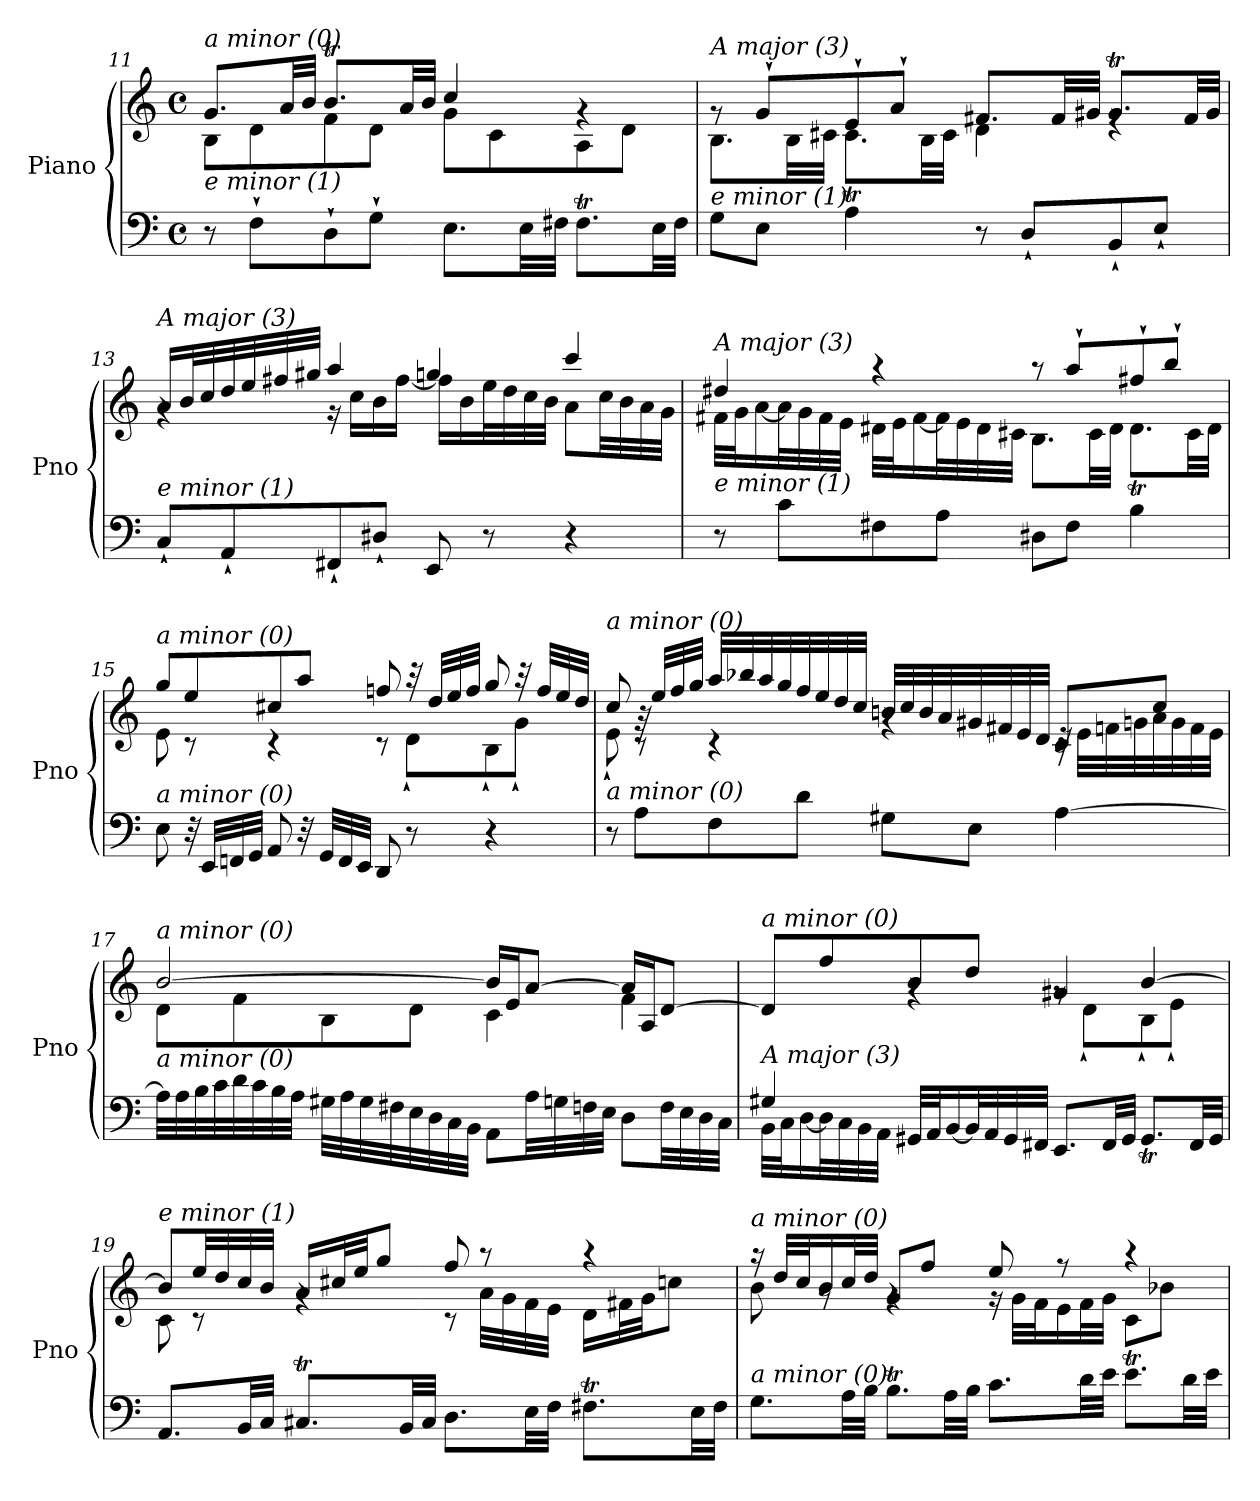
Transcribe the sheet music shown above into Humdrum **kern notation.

**kern	**kern
*part1	*part1
*staff2	*staff1
*I"Piano	*
*I'Pno	*
*clefF4	*clefG2
*k[]	*k[]
*M4/4	*M4/4
*met(c)	*met(c)
=11	=11
*	*^
!	!LO:TX:i:t=a minor (0)	!
!LO:TX:i:t=e minor (1)	!	!
8r	8.g/L	8B\L
8F`\L	.	8d\
.	32a/LL	.
.	32b/JJJ	.
8D`\	8.bt/L	8f\
8G`\J	.	8d\J
.	32a/LL	.
.	32b/JJJ	.
8.E\L	4cc/	8g\L
.	.	8c\
32E\LL	.	.
32F#X\JJJ	.	.
8.F#t\L	4rg	8A\
.	.	8d\J
32E\LL	.	.
32F#\JJJ	.	.
!!LO:PB:g=z	!!
=12	=12	=12
!	!LO:TX:i:t=A major (3)	!
!LO:TX:i:t=e minor (1)	!	!
8G\L	8rg	8.B\L
8E\J	8g`/L	.
.	.	32B\LL
.	.	32c#X\JJJ
4A\	8e`/	8.c#t\L
.	8a`/J	.
.	.	32B\LL
.	.	32c#\JJJ
8r	8.f#X/L	4d\
8D`/L	.	.
.	32f#/LL	.
.	32g#X/JJJ	.
8BB`/	8.g#t/L	4re
8E`/J	.	.
.	32f#/LL	.
.	32g#/JJJ	.
=13	=13	=13
!	!LO:TX:i:t=A major (3)	!
!LO:TX:i:t=e minor (1)	!	!
8C`/L	16a/LL	4rg
.	32b/L	.
.	32cc/	.
8AA`/	32dd/	.
.	32ee/	.
.	32ff#X/	.
.	32gg#X/JJJ	.
8FF#X`/	4aa/	16r
.	.	16cc\LL
8D#X`/J	.	16b\
.	.	[16ff#\JJ
8EE/	4ggn/	16ff#\LL]
.	.	16b\
8r	.	32ee\L
.	.	32dd\
.	.	32cc\
.	.	32b\JJJ
4r	4ccc/	8a\L
.	.	32cc\LL
.	.	32b\
.	.	32a\
.	.	32g\JJJ
!!LO:LB:g=z	!!
=14	=14	=14
!	!LO:TX:i:t=A major (3)	!
!LO:TX:i:t=e minor (1)	!	!
8r	4dd#X/	32f#X\LLL
.	.	32g\J
.	.	[16a\
8c\L	.	32a\L]
.	.	32g\
.	.	32f#\
.	.	32e\JJJ
8F#X\	4r	32d#X\LLL
.	.	32e\J
.	.	[16f#\
8A\J	.	32f#\L]
.	.	32e\
.	.	32d#\
.	.	32c#X\JJJ
8D#X\L	8r	8.B\L
8F#\J	8aa`/L	.
.	.	32c#\LL
.	.	32d#\JJJ
4B\	8ff#X`/	8.d#t\L
.	8bb`/J	.
.	.	32c#\LL
.	.	32d#\JJJ
!!LO:LB:g=z	!!
=15	=15	=15
!	!LO:TX:i:t=a minor (0)	!
!LO:TX:i:t=a minor (0)	!	!
8E\	8gg/L	8e\
32r	8ee/	8r
32EE/LLL	.	.
32FFn/	.	.
32GG/JJJ	.	.
8AA/	8cc#X/	4r
32r	8aa/J	.
32GG/LLL	.	.
32FF/	.	.
32EE/JJJ	.	.
8DD/	8ffn/	8r
8r	32r	8d`\L
.	32dd/LLL	.
.	32ee/	.
.	32ff/JJJ	.
4r	8gg/	8B`\
.	32r	8g`\J
.	32ff/LLL	.
.	32ee/	.
.	32dd/JJJ	.
!!LO:LB:g=z	!!
=16	=16	=16
!	!LO:TX:i:t=a minor (0)	!
!LO:TX:i:t=a minor (0)	!	!
8r	8cc/	8e`\
8A\L	32rg	8r
.	32ee/LLL	.
.	32ff/	.
.	32gg/JJJ	.
8F\	32aa/LLL	4r
.	32bb-X/	.
.	32aa/	.
.	32gg/	.
8d\J	32ff/	.
.	32ee/	.
.	32dd/	.
.	32cc/JJJ	.
8G#X\L	32bn/LLL	4rg
.	32cc/	.
.	32b/	.
.	32a/	.
8E\J	32g#X/	.
.	32f#X/	.
.	32e/	.
.	32d/JJJ	.
[4A\	8c/L	32rc
.	.	32e\LLL
.	.	32fn\
.	.	32gn\
.	8cc/J	32a\
.	.	32g\
.	.	32f\
.	.	32e\JJJ
!!LO:LB:g=z	!!
=17	=17	=17
!	!LO:TX:i:t=a minor (0)	!
!LO:TX:i:t=a minor (0)	!	!
32A\LLL]	[2b/	8d\L
32A\	.	.
32B\	.	.
32c\	.	.
32d\	.	8f\
32c\	.	.
32B\	.	.
32A\JJJ	.	.
32G#X\LLL	.	8B\
32A\	.	.
32G#\	.	.
32F#X\	.	.
32E\	.	8d\J
32D\	.	.
32C\	.	.
32BB\JJJ	.	.
8AA\L	16b/LL]	4c\
.	16e/J	.
32A\LL	[8a/J	.
32Gn\	.	.
32Fn\	.	.
32E\JJJ	.	.
8D\L	16a/LL]	4f\
.	16A/J	.
32F\LL	[8d/J	.
32E\	.	.
32D\	.	.
32C\JJJ	.	.
!!LO:LB:g=z	!!
=18	=18	=18
*^	*	*
!	!	!LO:TX:i:t=a minor (0)	!
!LO:TX:i:t=A major (3)	!	!	!
4G#X/	32BB\LLL	8d/L]	4ryy
.	32C\J	.	.
.	[16D\	.	.
.	32D\L]	8ff/	.
.	32C\	.	.
.	32BB\	.	.
.	32AA\JJJ	.	.
2.ryy	32GG#X/LLL	8b/	4rg
.	32AA/J	.	.
.	[16BB/	.	.
.	32BB/L]	8dd/J	.
.	32AA/	.	.
.	32GG#/	.	.
.	32FF#X/JJJ	.	.
.	8.EE/L	4g#X/	8rg
.	.	.	8d`\L
.	32FF#/LL	.	.
.	32GG#/JJJ	.	.
.	8.GG#t/L	[4b/	8B`\
.	.	.	8e`\J
.	32FF#/LL	.	.
.	32GG#/JJJ	.	.
!!LO:PB:g=z	!!
=19	=19	=19	=19
!	!	!LO:TX:i:t=e minor (1)	!
!LO:TX:i:t=A major (3)	!	!	!
*v	*v	*	*
8.AA/L	8b/L]	8c\
.	32ee/LL	8r
.	32dd/	.
32BB/LL	32cc/	.
32C/JJJ	32b/JJJ	.
8.C#Xt/L	16a/LL	4rg
.	32cc#X/L	.
.	32ee/JJ	.
.	8gg/J	.
32BB/LL	.	.
32C#/JJJ	.	.
8.D\L	8ff/	8r
.	8r	32a\LLL
.	.	32g\
32E\LL	.	32f\
32F\JJJ	.	32e\JJJ
8.F#Xt\L	4r	16d\LL
.	.	32f#X\L
.	.	32g\JJ
.	.	8ccn\J
32E\LL	.	.
32F#\JJJ	.	.
!!LO:LB:g=z	!!
=20	=20	=20
!	!LO:TX:i:t=a minor (0)	!
!LO:TX:i:t=a minor (0)	!	!
8.G\L	16r	8b\
.	32dd/LLL	.
.	32cc/J	.
.	16b/	8rg
32A\LL	32cc/L	.
32B\JJJ	32dd/JJJ	.
8.Bt\L	8g/L	4rg
.	8ff/J	.
32A\LL	.	.
32B\JJJ	.	.
8.c\L	8ee/	16rg
.	.	32g\LLL
.	.	32f\J
.	8r	16e\
32d\LL	.	32f\L
32e\JJJ	.	32g\JJJ
8.et\L	4r	8c\L
.	.	8b-X\J
32d\LL	.	.
32e\JJJ	.	.
*	*v	*v
=	=
*-	*-
